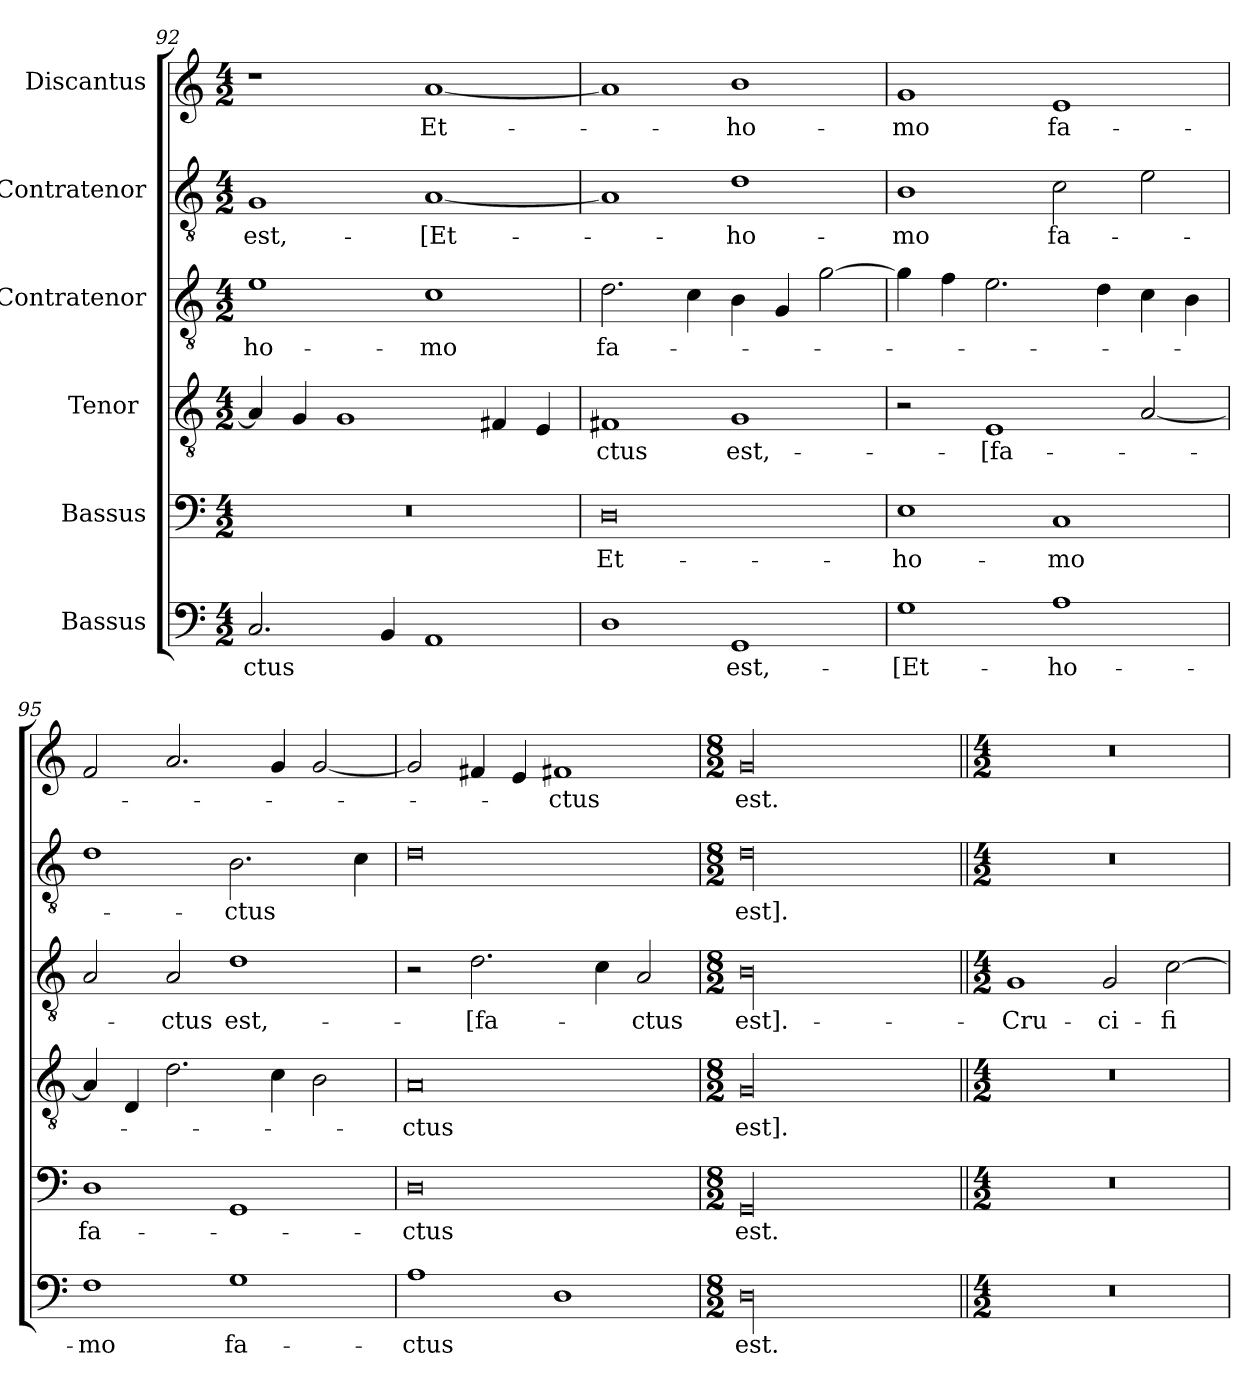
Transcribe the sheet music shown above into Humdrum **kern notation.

**kern	**text	**kern	**text	**kern	**text	**kern	**text	**kern	**text	**kern	**text
*part6	*part6	*part5	*part5	*part4	*part4	*part3	*part3	*part2	*part2	*part1	*part1
*staff6	*staff6	*staff5	*staff5	*staff4	*staff4	*staff3	*staff3	*staff2	*staff2	*staff1	*staff1
*I"Bassus	*	*I"Bassus	*	*I"Tenor 	*	*I"Contratenor	*	*I"Contratenor	*	*I"Discantus	*
*clefF4	*	*clefF4	*	*clefGv2	*	*clefGv2	*	*clefGv2	*	*clefG2	*
*k[]	*	*k[]	*	*k[]	*	*k[]	*	*k[]	*	*k[]	*
*M4/2	*	*M4/2	*	*M4/2	*	*M4/2	*	*M4/2	*	*M4/2	*
=92	=92	=92	=92	=92	=92	=92	=92	=92	=92	=92	=92
2.C/	-ctus	0r	.	4A/]	.	1e\	ho-	1G/	est,-	1r	.
.	.	.	.	4G/	.	.	.	.	.	.	.
.	.	.	.	1G/	.	.	.	.	.	.	.
4BB/	.	.	.	.	.	.	.	.	.	.	.
1AA/	.	.	.	.	.	1c\	-mo	[1A/	[Et-	[1a/	Et-
.	.	.	.	4F#X/	.	.	.	.	.	.	.
.	.	.	.	4E/	.	.	.	.	.	.	.
=93	=93	=93	=93	=93	=93	=93	=93	=93	=93	=93	=93
1D\	.	0D\	Et-	1F#X/	-ctus	2.d\	fa-	1A/]	.	1a/]	.
.	.	.	.	.	.	4c\	.	.	.	.	.
1GG/	est,-	.	.	1G/	est,-	4B\	.	1d\	ho-	1b\	ho-
.	.	.	.	.	.	4G/	.	.	.	.	.
.	.	.	.	.	.	[2g\	.	.	.	.	.
=94	=94	=94	=94	=94	=94	=94	=94	=94	=94	=94	=94
1G\	[Et-	1E\	ho-	2r	.	4g\]	.	1B\	-mo	1g/	-mo
.	.	.	.	.	.	4f\	.	.	.	.	.
.	.	.	.	1E/	[fa-	2.e\	.	.	.	.	.
1A\	ho-	1C/	-mo	.	.	.	.	2c\	fa-	1e/	fa-
.	.	.	.	.	.	4d\	.	.	.	.	.
.	.	.	.	[2A/	.	4c\	.	2e\	.	.	.
.	.	.	.	.	.	4B\	.	.	.	.	.
=95	=95	=95	=95	=95	=95	=95	=95	=95	=95	=95	=95
1F\	-mo	1D\	fa-	4A/]	.	2A/	.	1d\	.	2f/	.
.	.	.	.	4D/	.	.	.	.	.	.	.
.	.	.	.	2.d\	.	2A/	-ctus	.	.	2.a/	.
1G\	fa-	1GG/	.	.	.	1d\	est,-	2.B\	-ctus	.	.
.	.	.	.	4c\	.	.	.	.	.	4g/	.
.	.	.	.	2B\	.	.	.	.	.	[2g/	.
.	.	.	.	.	.	.	.	4c\	.	.	.
=96	=96	=96	=96	=96	=96	=96	=96	=96	=96	=96	=96
1A\	-ctus	0D\	-ctus	0A/	-ctus	2r	.	0d\	.	2g/]	.
.	.	.	.	.	.	2.d\	[fa-	.	.	4f#X/	.
.	.	.	.	.	.	.	.	.	.	4e/	.
1D\	.	.	.	.	.	.	.	.	.	1f#X/	-ctus
.	.	.	.	.	.	4c\	.	.	.	.	.
.	.	.	.	.	.	2A/	-ctus	.	.	.	.
=97	=97	=97	=97	=97	=97	=97	=97	=97	=97	=97	=97
*M8/2	*	*M8/2	*	*M8/2	*	*M8/2	*	*M8/2	*	*M8/2	*
00D\	est.-	00GG/	est.-	00G/	est].-	00B\	est].-	00d\	est].-	00g/	est.-
=98||	=98||	=98||	=98||	=98||	=98||	=98||	=98||	=98||	=98||	=98||	=98||
*M4/2	*	*M4/2	*	*M4/2	*	*M4/2	*	*M4/2	*	*M4/2	*
0r	.	0r	.	0r	.	1G/	Cru-	0r	.	0r	.
.	.	.	.	.	.	2G/	-ci-	.	.	.	.
.	.	.	.	.	.	[2c\	-fi-	.	.	.	.
=	=	=	=	=	=	=	=	=	=	=	=
*-	*-	*-	*-	*-	*-	*-	*-	*-	*-	*-	*-
